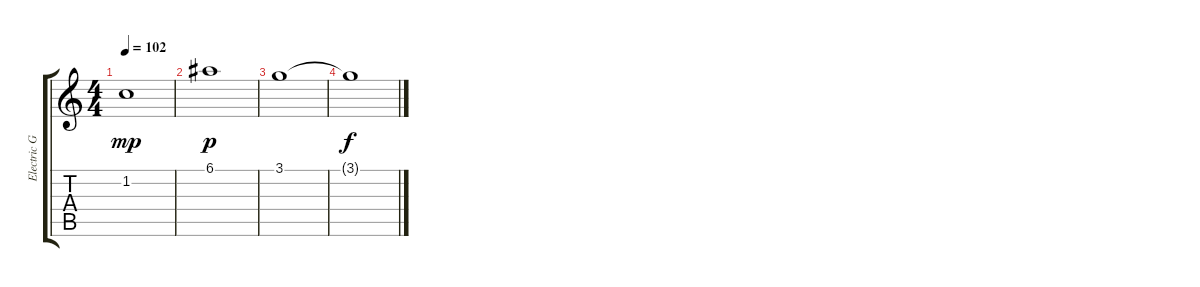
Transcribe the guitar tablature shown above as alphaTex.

\track ("Electric Guitar" "Electric G") {instrument overdrivenguitar}
\staff {score tabs}
\tuning (E4 B3 G3 D3 A2 E2) {hide}
\ts (4 4)
\tempo 102
\clef g2
\ks c
1.2.1{dy mp} |
6.1.1{dy p} |
3.1.1 |
3.1{t}.1{dy f}
